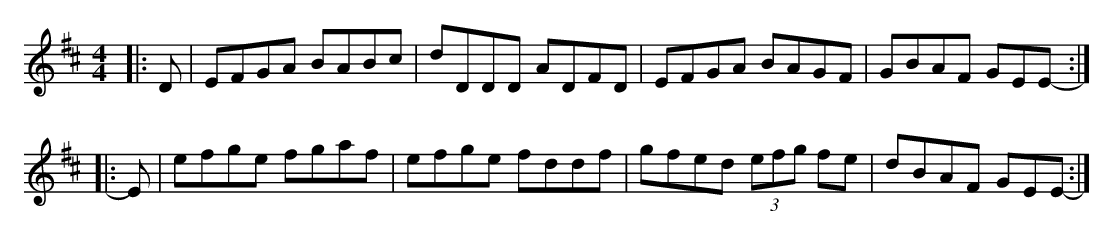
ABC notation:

X:1
M:4/4
K:Edor
|:D|EFGA BABc|dDDD ADFD|EFGA BAGF|GBAF GEE-:|
|:E|efge fgaf|efge fddf|gfed (3efg fe|dBAF GEE-:|
